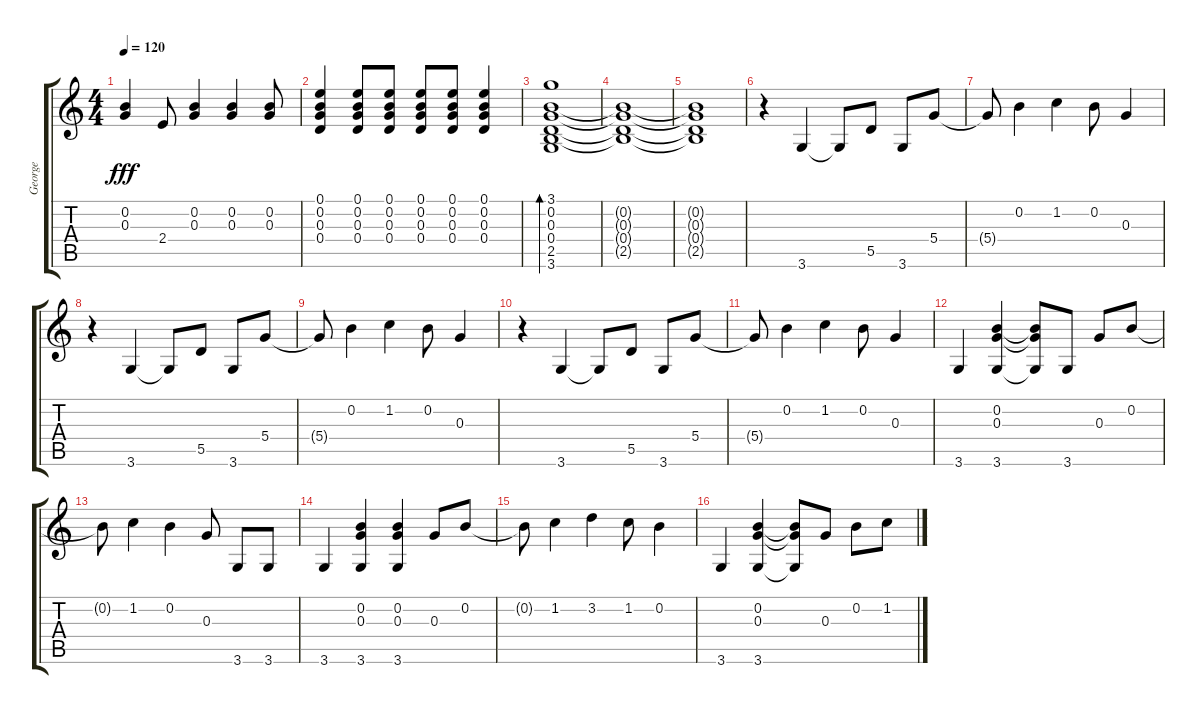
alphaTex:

\track ("George" "George") {instrument overdrivenguitar}
\staff {score tabs}
\tuning (E4 B3 G3 D3 A2 E2) {hide}
\ts (4 4)
\tempo 120
\clef g2
\ks c
(0.2 0.3).4{dy fff} 2.4.8 (0.2 0.3).4 (0.2 0.3).4 (0.2 0.3).8 |
(0.1 0.2 0.3 0.4).4 (0.1 0.2 0.3 0.4).8 (0.1 0.2 0.3 0.4).8 (0.1 0.2 0.3 0.4).8 (0.1 0.2 0.3 0.4).8 (0.1 0.2 0.3 0.4).4 |
(3.1 0.2 0.3 0.4 2.5 3.6).1{bd 60} |
(0.2{t} 0.3{t} 0.4{t} 2.5{t}).1 |
(0.2{t} 0.3{t} 0.4{t} 2.5{t}).1 |
r.4 3.6.4 3.6{t}.8 5.5.8 3.6.8 5.4.8 |
5.4{t}.8 0.2.4 1.2.4 0.2.8 0.3.4 |
r.4 3.6.4 3.6{t}.8 5.5.8 3.6.8 5.4.8 |
5.4{t}.8 0.2.4 1.2.4 0.2.8 0.3.4 |
r.4 3.6.4 3.6{t}.8 5.5.8 3.6.8 5.4.8 |
5.4{t}.8 0.2.4 1.2.4 0.2.8 0.3.4 |
3.6.4 (0.2 0.3 3.6).4 (0.2{t} 0.3{t} 3.6{t}).8 3.6.8 0.3.8 0.2.8 |
0.2{t}.8 1.2.4 0.2.4 0.3.8 3.6.8 3.6.8 |
3.6.4 (0.2 0.3 3.6).4 (0.2 0.3 3.6).4 0.3.8 0.2.8 |
0.2{t}.8 1.2.4 3.2.4 1.2.8 0.2.4 |
3.6.4 (0.2 0.3 3.6).4 (0.2{t} 0.3{t} 3.6{t}).8 0.3.8 0.2.8 1.2.8
